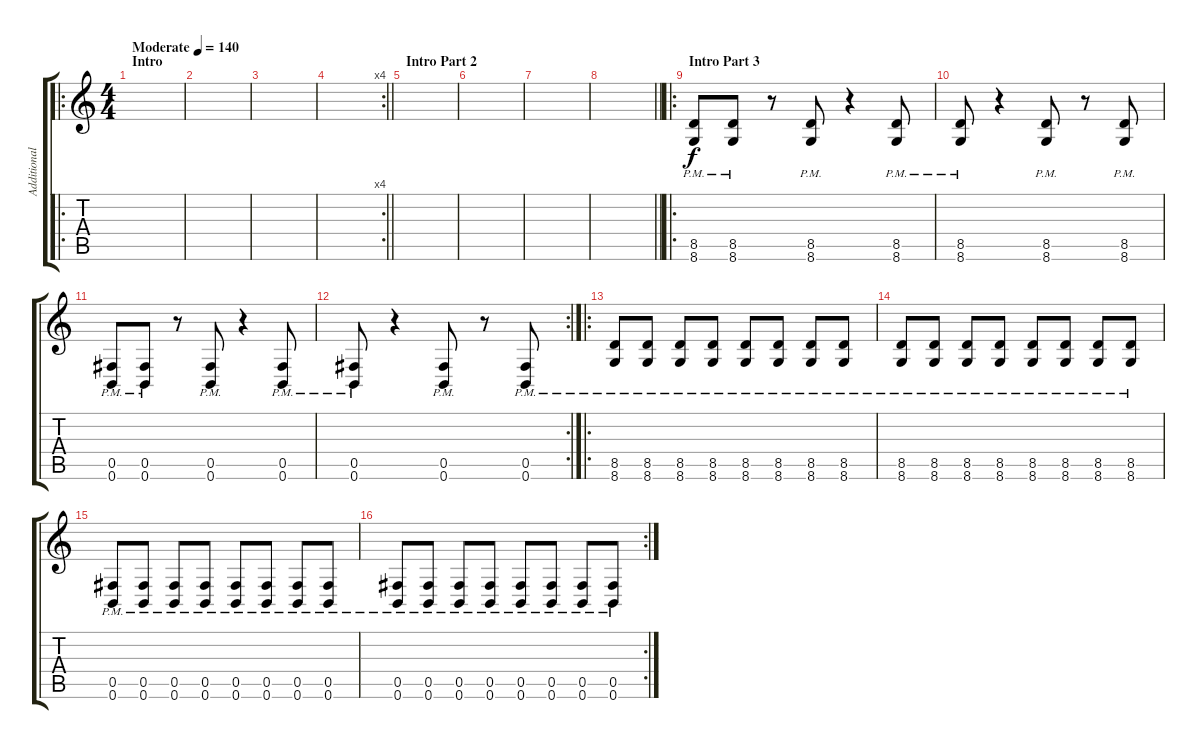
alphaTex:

\track ("Additional Guitar" "Additional") {instrument distortionguitar}
\staff {score tabs}
\tuning (Db4 Ab3 E3 B2 Gb2 B1) {hide}
\ro
\ts (4 4)
\section ("" "Intro")
\tempo (140 "Moderate")
\clef g2
\ks c
|
|
|
\rc 4
\barLineRight lightlight
|
\section ("" "Intro Part 2")
|
|
|
\barLineRight lightlight
|
\ro
\section ("" "Intro Part 3")
(8.5{pm} 8.6{pm}).8 (8.5{pm} 8.6{pm}).8 r.8 (8.5{pm} 8.6{pm}).8 r.4 (8.5{pm} 8.6{pm}).8 |
(8.5{pm} 8.6{pm}).8 r.4 (8.5{pm} 8.6{pm}).8 r.8 (8.5{pm} 8.6{pm}).8 |
(0.5{pm} 0.6{pm}).8 (0.5{pm} 0.6{pm}).8 r.8 (0.5{pm} 0.6{pm}).8 r.4 (0.5{pm} 0.6{pm}).8 |
\rc 2
(0.5{pm} 0.6{pm}).8 r.4 (0.5{pm} 0.6{pm}).8 r.8 (0.5{pm} 0.6{pm}).8 |
\ro
(8.5{pm} 8.6{pm}).8 (8.5{pm} 8.6{pm}).8 (8.5{pm} 8.6{pm}).8 (8.5{pm} 8.6{pm}).8 (8.5{pm} 8.6{pm}).8 (8.5{pm} 8.6{pm}).8 (8.5{pm} 8.6{pm}).8 (8.5{pm} 8.6{pm}).8 |
(8.5{pm} 8.6{pm}).8 (8.5{pm} 8.6{pm}).8 (8.5{pm} 8.6{pm}).8 (8.5{pm} 8.6{pm}).8 (8.5{pm} 8.6{pm}).8 (8.5{pm} 8.6{pm}).8 (8.5{pm} 8.6{pm}).8 (8.5{pm} 8.6{pm}).8 |
(0.5{pm} 0.6{pm}).8 (0.5{pm} 0.6{pm}).8 (0.5{pm} 0.6{pm}).8 (0.5{pm} 0.6{pm}).8 (0.5{pm} 0.6{pm}).8 (0.5{pm} 0.6{pm}).8 (0.5{pm} 0.6{pm}).8 (0.5{pm} 0.6{pm}).8 |
\rc 2
(0.5{pm} 0.6{pm}).8 (0.5{pm} 0.6{pm}).8 (0.5{pm} 0.6{pm}).8 (0.5{pm} 0.6{pm}).8 (0.5{pm} 0.6{pm}).8 (0.5{pm} 0.6{pm}).8 (0.5{pm} 0.6{pm}).8 (0.5{pm} 0.6{pm}).8
